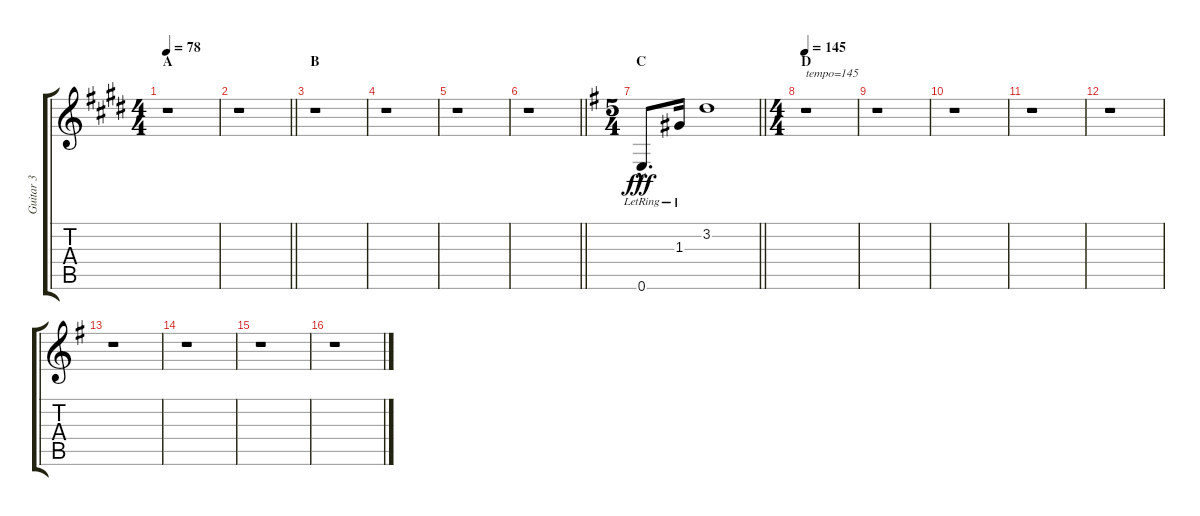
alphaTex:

\track ("Guitar 3" "Guitar 3") {instrument electricguitarclean}
\staff {score tabs}
\tuning (E4 B3 G3 D3 A2 E2) {hide}
\ts (4 4)
\section ("" "A")
\tempo 78
\clef g2
\ks e
r.1{dy fff instrument electricguitarclean} |
\barLineRight lightlight
r.1 |
\section ("" "B")
r.1 |
r.1 |
r.1 |
\barLineRight lightlight
r.1 |
\ts (5 4)
\section ("" "C")
\barLineRight lightlight
\ks g
0.6{hac lr}.8{d} 1.3{lr}.16 3.2.1 |
\ts (4 4)
\section ("" "D")
\tempo 145
r.1{txt "tempo=145"} |
r.1 |
r.1 |
r.1 |
r.1 |
r.1 |
r.1 |
r.1 |
r.1
